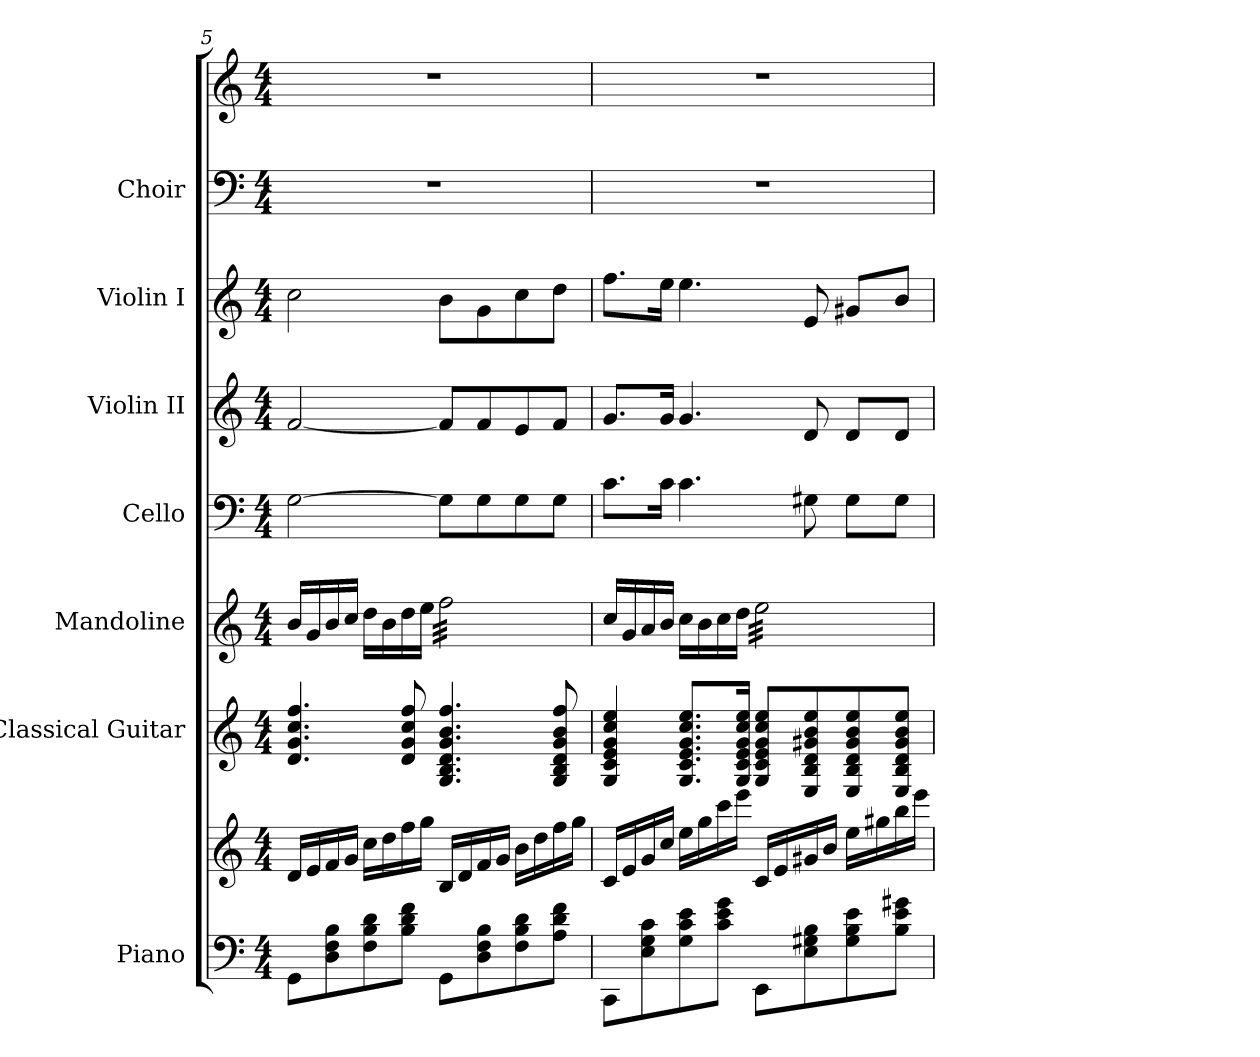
**kern	**kern	**kern	**kern	**kern	**kern	**kern	**kern	**kern
*part7	*part7	*part6	*part5	*part4	*part3	*part2	*part1	*part1
*staff9	*staff8	*staff7	*staff6	*staff5	*staff4	*staff3	*staff2	*staff1
*I"Piano	*	*I"Classical Guitar	*I"Mandoline	*I"Cello	*I"Violin II	*I"Violin I	*I"Choir	*
*clefF4	*clefG2	*clefG2	*clefG2	*clefF4	*clefG2	*clefG2	*clefF4	*clefG2
*	*	*ITrd7c12	*	*	*	*	*	*
*k[]	*k[]	*k[]	*k[]	*k[]	*k[]	*k[]	*k[]	*k[]
*C:	*C:	*C:	*C:	*C:	*C:	*C:	*C:	*C:
*M4/4	*M4/4	*M4/4	*M4/4	*M4/4	*M4/4	*M4/4	*M4/4	*M4/4
=5	=5	=5	=5	=5	=5	=5	=5	=5
8GGi\L	16di/LL	4.Di/ 4.Gi 4.ci 4.fi	16bi/LL	[2Gi\	[2fi/	2cci\	1r	1r
.	16ei/	.	16gi/	.	.	.	.	.
8Di\ 8Fi 8Bi	16fi/	.	16bi/	.	.	.	.	.
.	16gi/JJ	.	16cci/JJ	.	.	.	.	.
8Fi\ 8Bi 8di	16cci\LL	.	16ddi\LL	.	.	.	.	.
.	16ddi\	.	16bi\	.	.	.	.	.
8Bi\ 8di 8fiJ	16ffi\	8Di/ 8Gi 8ci 8fi	16ddi\	.	.	.	.	.
.	16ggi\JJ	.	16eei\JJ	.	.	.	.	.
*	*	*	*tremolo	*	*	*	*	*
8GGi\L	16Bi/LL	4.GGi/ 4.BBi 4.Di 4.Gi 4.Bi 4.fi	32ffi\LLL	8Gi\L]	8fi/L]	8bi\L	.	.
.	.	.	32ffi\	.	.	.	.	.
.	16di/	.	32ffi\	.	.	.	.	.
.	.	.	32ffi\	.	.	.	.	.
8Di\ 8Fi 8Bi	16fi/	.	32ffi\	8Gi\	8fi/	8gi\	.	.
.	.	.	32ffi\	.	.	.	.	.
.	16gi/JJ	.	32ffi\	.	.	.	.	.
.	.	.	32ffi\	.	.	.	.	.
8Fi\ 8Bi 8di	16bi\LL	.	32ffi\	8Gi\	8ei/	8cci\	.	.
.	.	.	32ffi\	.	.	.	.	.
.	16ddi\	.	32ffi\	.	.	.	.	.
.	.	.	32ffi\	.	.	.	.	.
8Ai\ 8di 8fiJ	16ffi\	8GGi/ 8BBi 8Di 8Gi 8Bi 8fi	32ffi\	8Gi\J	8fi/J	8ddi\J	.	.
.	.	.	32ffi\	.	.	.	.	.
.	16ggi\JJ	.	32ffi\	.	.	.	.	.
.	.	.	32ffi\JJJ	.	.	.	.	.
*	*	*	*Xtremolo	*	*	*	*	*
=6	=6	=6	=6	=6	=6	=6	=6	=6
8CCi\L	16ci/LL	4GGi/ 4Ci 4Ei 4Gi 4ci 4ei	16cci/LL	8.ci\L	8.gi/L	8.ffi\L	1r	1r
.	16ei/	.	16gi/	.	.	.	.	.
8Ei\ 8Gi 8ci	16gi/	.	16ai/	.	.	.	.	.
.	16cci/JJ	.	16bi/JJ	16ci\Jk	16gi/Jk	16eei\Jk	.	.
8Gi\ 8ci 8ei	16eei\LL	8.GGi/ 8.Ci 8.Ei 8.Gi 8.ci 8.eiL	16cci\LL	4.ci\	4.gi/	4.eei\	.	.
.	16ggi\	.	16bi\	.	.	.	.	.
8ci\ 8ei 8giJ	16ccci\	.	16cci\	.	.	.	.	.
.	16eeei\JJ	16GGi/ 16Ci 16Ei 16Gi 16ci 16eiJk	16ddi\JJ	.	.	.	.	.
*	*	*	*tremolo	*	*	*	*	*
8EEi\L	16ci/LL	8GGi/ 8Ci 8Ei 8Gi 8ci 8eiL	32eei\LLL	.	.	.	.	.
.	.	.	32eei\	.	.	.	.	.
.	16ei/	.	32eei\	.	.	.	.	.
.	.	.	32eei\	.	.	.	.	.
8Ei\ 8G#Xi 8Bi	16g#Xi/	8EEi/ 8BBi 8Di 8G#Xi 8Bi 8ei	32eei\	8G#Xi\	8di/	8ei/	.	.
.	.	.	32eei\	.	.	.	.	.
.	16bi/JJ	.	32eei\	.	.	.	.	.
.	.	.	32eei\	.	.	.	.	.
8G#i\ 8Bi 8ei	16eei\LL	8EEi/ 8BBi 8Di 8G#i 8Bi 8ei	32eei\	8G#i\L	8di/L	8g#Xi/L	.	.
.	.	.	32eei\	.	.	.	.	.
.	16gg#Xi\	.	32eei\	.	.	.	.	.
.	.	.	32eei\	.	.	.	.	.
8Bi\ 8ei 8g#XiJ	16bbi\	8EEi/ 8BBi 8Di 8G#i 8Bi 8eiJ	32eei\	8G#i\J	8di/J	8bi/J	.	.
.	.	.	32eei\	.	.	.	.	.
.	16eeei\JJ	.	32eei\	.	.	.	.	.
.	.	.	32eei\JJJ	.	.	.	.	.
*	*	*	*Xtremolo	*	*	*	*	*
=	=	=	=	=	=	=	=	=
*-	*-	*-	*-	*-	*-	*-	*-	*-
